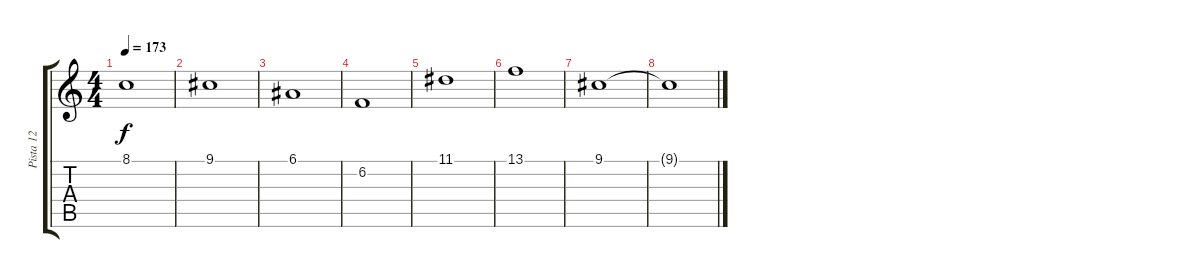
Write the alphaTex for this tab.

\track ("Pista 12" "Pista 12") {instrument stringensemble2}
\staff {score tabs}
\tuning (E4 B3 G3 D3 A2 E2) {hide}
\ts (4 4)
\tempo 173
\clef g2
\ks c
8.1.1{dy f} |
9.1.1 |
6.1.1 |
6.2.1 |
11.1.1 |
13.1.1 |
9.1.1 |
9.1{t}.1
